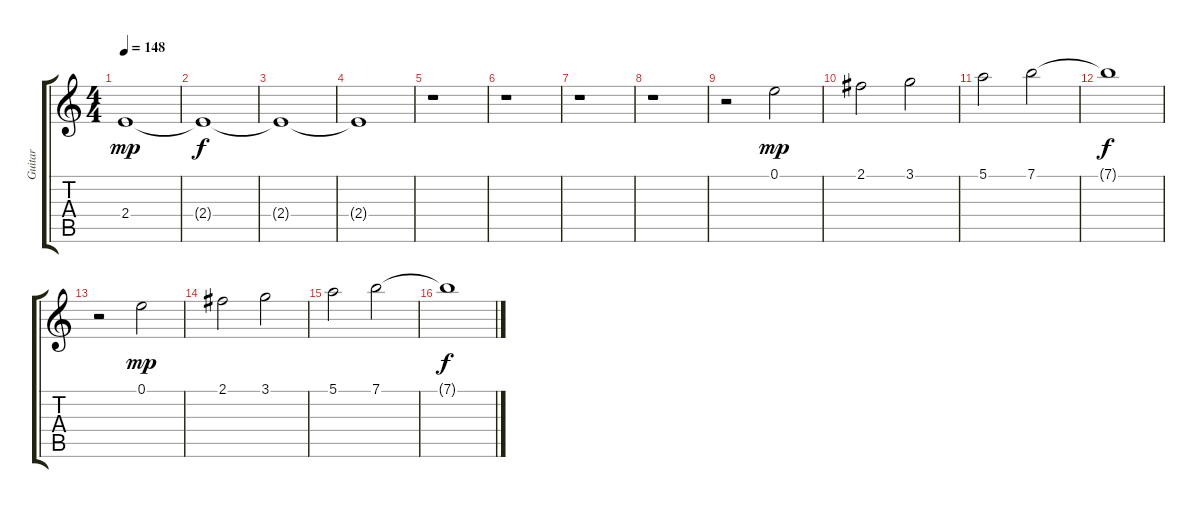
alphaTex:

\track ("Guitar" "Guitar") {instrument distortionguitar}
\staff {score tabs}
\tuning (E4 B3 G3 D3 A2 E2) {hide}
\ts (4 4)
\tempo 148
\clef g2
\ks c
2.4.1{dy mp} |
2.4{t}.1{dy f} |
2.4{t}.1 |
2.4{t}.1 |
r.1 |
r.1 |
r.1 |
r.1 |
r.2 0.1.2{dy mp} |
2.1.2 3.1.2 |
5.1.2 7.1.2 |
7.1{t}.1{dy f} |
r.2 0.1.2{dy mp} |
2.1.2 3.1.2 |
5.1.2 7.1.2 |
7.1{t}.1{dy f}
